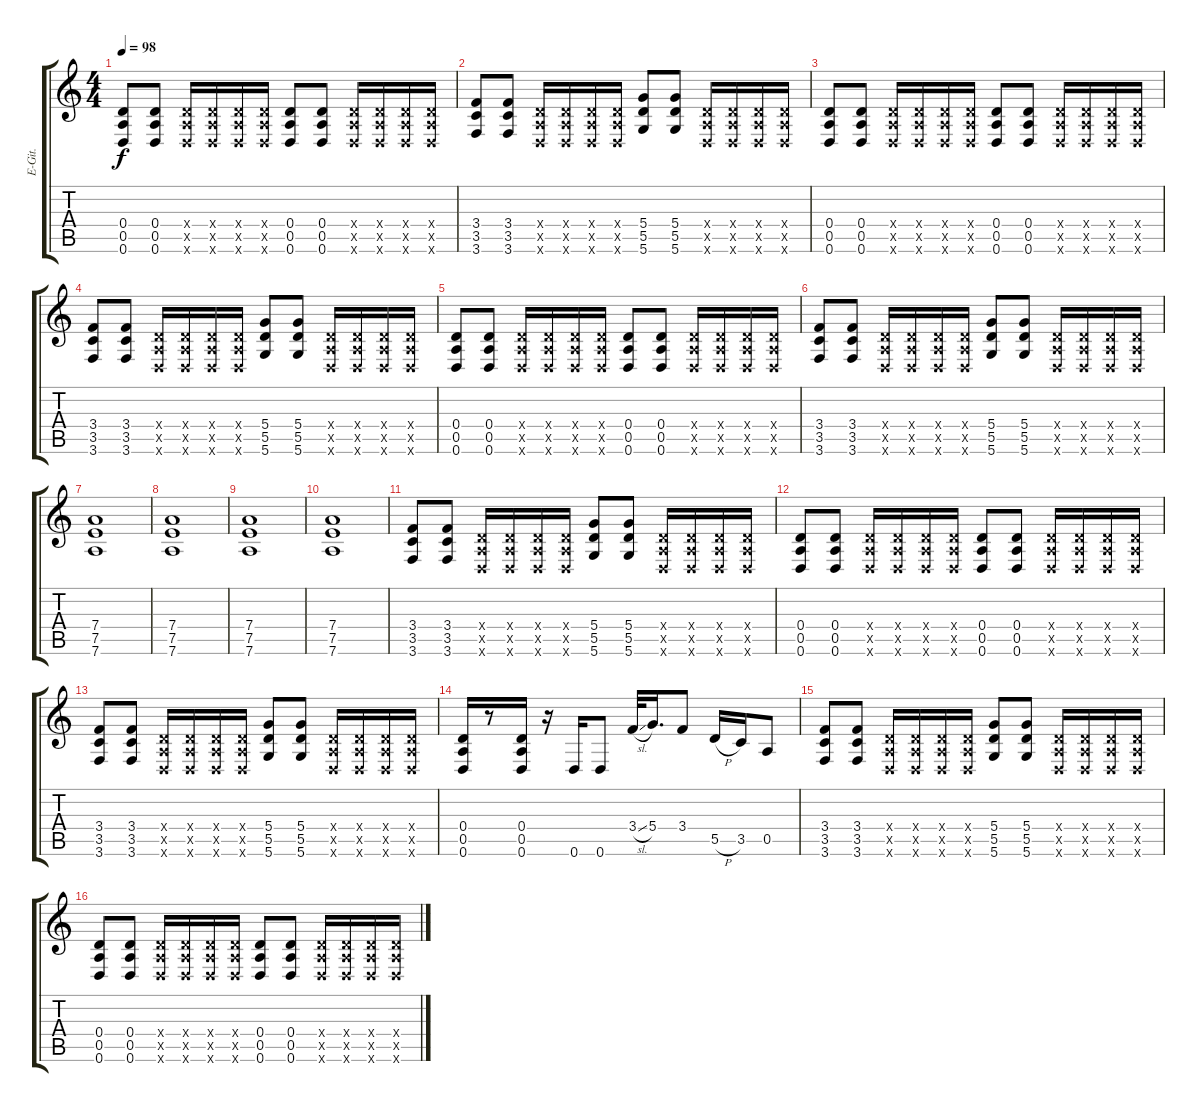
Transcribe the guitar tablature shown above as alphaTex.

\track ("E-Git." "E-Git.") {instrument distortionguitar}
\staff {score tabs}
\tuning (E4 B3 G3 D3 A2 D2) {hide}
\ts (4 4)
\tempo 98
\clef g2
\ks c
(0.4 0.5 0.6).8{dy f} (0.4 0.5 0.6).8 (0.4{x} 0.5{x} 0.6{x}).16 (0.4{x} 0.5{x} 0.6{x}).16 (0.4{x} 0.5{x} 0.6{x}).16 (0.4{x} 0.5{x} 0.6{x}).16 (0.4 0.5 0.6).8 (0.4 0.5 0.6).8 (0.4{x} 0.5{x} 0.6{x}).16 (0.4{x} 0.5{x} 0.6{x}).16 (0.4{x} 0.5{x} 0.6{x}).16 (0.4{x} 0.5{x} 0.6{x}).16 |
(3.4 3.5 3.6).8 (3.4 3.5 3.6).8 (0.4{x} 0.5{x} 0.6{x}).16 (0.4{x} 0.5{x} 0.6{x}).16 (0.4{x} 0.5{x} 0.6{x}).16 (0.4{x} 0.5{x} 0.6{x}).16 (5.4 5.5 5.6).8 (5.4 5.5 5.6).8 (0.4{x} 0.5{x} 0.6{x}).16 (0.4{x} 0.5{x} 0.6{x}).16 (0.4{x} 0.5{x} 0.6{x}).16 (0.4{x} 0.5{x} 0.6{x}).16 |
(0.4 0.5 0.6).8 (0.4 0.5 0.6).8 (0.4{x} 0.5{x} 0.6{x}).16 (0.4{x} 0.5{x} 0.6{x}).16 (0.4{x} 0.5{x} 0.6{x}).16 (0.4{x} 0.5{x} 0.6{x}).16 (0.4 0.5 0.6).8 (0.4 0.5 0.6).8 (0.4{x} 0.5{x} 0.6{x}).16 (0.4{x} 0.5{x} 0.6{x}).16 (0.4{x} 0.5{x} 0.6{x}).16 (0.4{x} 0.5{x} 0.6{x}).16 |
(3.4 3.5 3.6).8 (3.4 3.5 3.6).8 (0.4{x} 0.5{x} 0.6{x}).16 (0.4{x} 0.5{x} 0.6{x}).16 (0.4{x} 0.5{x} 0.6{x}).16 (0.4{x} 0.5{x} 0.6{x}).16 (5.4 5.5 5.6).8 (5.4 5.5 5.6).8 (0.4{x} 0.5{x} 0.6{x}).16 (0.4{x} 0.5{x} 0.6{x}).16 (0.4{x} 0.5{x} 0.6{x}).16 (0.4{x} 0.5{x} 0.6{x}).16 |
(0.4 0.5 0.6).8 (0.4 0.5 0.6).8 (0.4{x} 0.5{x} 0.6{x}).16 (0.4{x} 0.5{x} 0.6{x}).16 (0.4{x} 0.5{x} 0.6{x}).16 (0.4{x} 0.5{x} 0.6{x}).16 (0.4 0.5 0.6).8 (0.4 0.5 0.6).8 (0.4{x} 0.5{x} 0.6{x}).16 (0.4{x} 0.5{x} 0.6{x}).16 (0.4{x} 0.5{x} 0.6{x}).16 (0.4{x} 0.5{x} 0.6{x}).16 |
(3.4 3.5 3.6).8 (3.4 3.5 3.6).8 (0.4{x} 0.5{x} 0.6{x}).16 (0.4{x} 0.5{x} 0.6{x}).16 (0.4{x} 0.5{x} 0.6{x}).16 (0.4{x} 0.5{x} 0.6{x}).16 (5.4 5.5 5.6).8 (5.4 5.5 5.6).8 (0.4{x} 0.5{x} 0.6{x}).16 (0.4{x} 0.5{x} 0.6{x}).16 (0.4{x} 0.5{x} 0.6{x}).16 (0.4{x} 0.5{x} 0.6{x}).16 |
(7.4 7.5 7.6).1 |
(7.4 7.5 7.6).1 |
(7.4 7.5 7.6).1 |
(7.4 7.5 7.6).1 |
(3.4 3.5 3.6).8 (3.4 3.5 3.6).8 (0.4{x} 0.5{x} 0.6{x}).16 (0.4{x} 0.5{x} 0.6{x}).16 (0.4{x} 0.5{x} 0.6{x}).16 (0.4{x} 0.5{x} 0.6{x}).16 (5.4 5.5 5.6).8 (5.4 5.5 5.6).8 (0.4{x} 0.5{x} 0.6{x}).16 (0.4{x} 0.5{x} 0.6{x}).16 (0.4{x} 0.5{x} 0.6{x}).16 (0.4{x} 0.5{x} 0.6{x}).16 |
(0.4 0.5 0.6).8 (0.4 0.5 0.6).8 (0.4{x} 0.5{x} 0.6{x}).16 (0.4{x} 0.5{x} 0.6{x}).16 (0.4{x} 0.5{x} 0.6{x}).16 (0.4{x} 0.5{x} 0.6{x}).16 (0.4 0.5 0.6).8 (0.4 0.5 0.6).8 (0.4{x} 0.5{x} 0.6{x}).16 (0.4{x} 0.5{x} 0.6{x}).16 (0.4{x} 0.5{x} 0.6{x}).16 (0.4{x} 0.5{x} 0.6{x}).16 |
(3.4 3.5 3.6).8 (3.4 3.5 3.6).8 (0.4{x} 0.5{x} 0.6{x}).16 (0.4{x} 0.5{x} 0.6{x}).16 (0.4{x} 0.5{x} 0.6{x}).16 (0.4{x} 0.5{x} 0.6{x}).16 (5.4 5.5 5.6).8 (5.4 5.5 5.6).8 (0.4{x} 0.5{x} 0.6{x}).16 (0.4{x} 0.5{x} 0.6{x}).16 (0.4{x} 0.5{x} 0.6{x}).16 (0.4{x} 0.5{x} 0.6{x}).16 |
(0.4 0.5 0.6).16 r.8 (0.4 0.5 0.6).16 r.16 0.6.16 0.6.8 3.4{sl}.32 5.4.16{d} 3.4.8 5.5{h}.16 3.5.16 0.5.8 |
(3.4 3.5 3.6).8 (3.4 3.5 3.6).8 (0.4{x} 0.5{x} 0.6{x}).16 (0.4{x} 0.5{x} 0.6{x}).16 (0.4{x} 0.5{x} 0.6{x}).16 (0.4{x} 0.5{x} 0.6{x}).16 (5.4 5.5 5.6).8 (5.4 5.5 5.6).8 (0.4{x} 0.5{x} 0.6{x}).16 (0.4{x} 0.5{x} 0.6{x}).16 (0.4{x} 0.5{x} 0.6{x}).16 (0.4{x} 0.5{x} 0.6{x}).16 |
(0.4 0.5 0.6).8 (0.4 0.5 0.6).8 (0.4{x} 0.5{x} 0.6{x}).16 (0.4{x} 0.5{x} 0.6{x}).16 (0.4{x} 0.5{x} 0.6{x}).16 (0.4{x} 0.5{x} 0.6{x}).16 (0.4 0.5 0.6).8 (0.4 0.5 0.6).8 (0.4{x} 0.5{x} 0.6{x}).16 (0.4{x} 0.5{x} 0.6{x}).16 (0.4{x} 0.5{x} 0.6{x}).16 (0.4{x} 0.5{x} 0.6{x}).16
